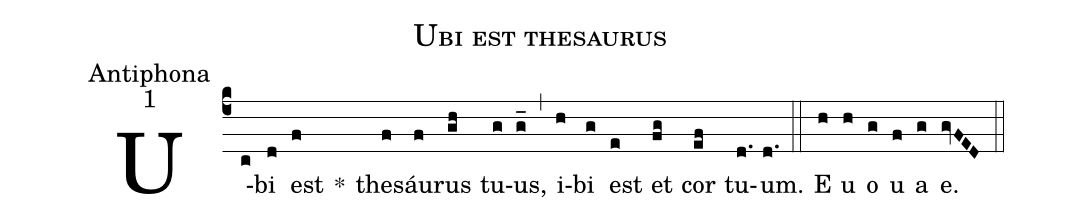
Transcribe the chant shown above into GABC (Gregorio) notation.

name:Ubi est thesaurus;
office-part:Antiphona;
mode:1;
%%
(c4) U(c)bi(d) est(f) *() the(f)sáu(f)rus(gh) tu(g)us,(g_) (,) i(h)bi(g) est(e) et(fg) cor(ef) tu(d.)um.(d.) (::) E(h) u(h) o(g) u(f) a(g) e.(gvFED) (::)
